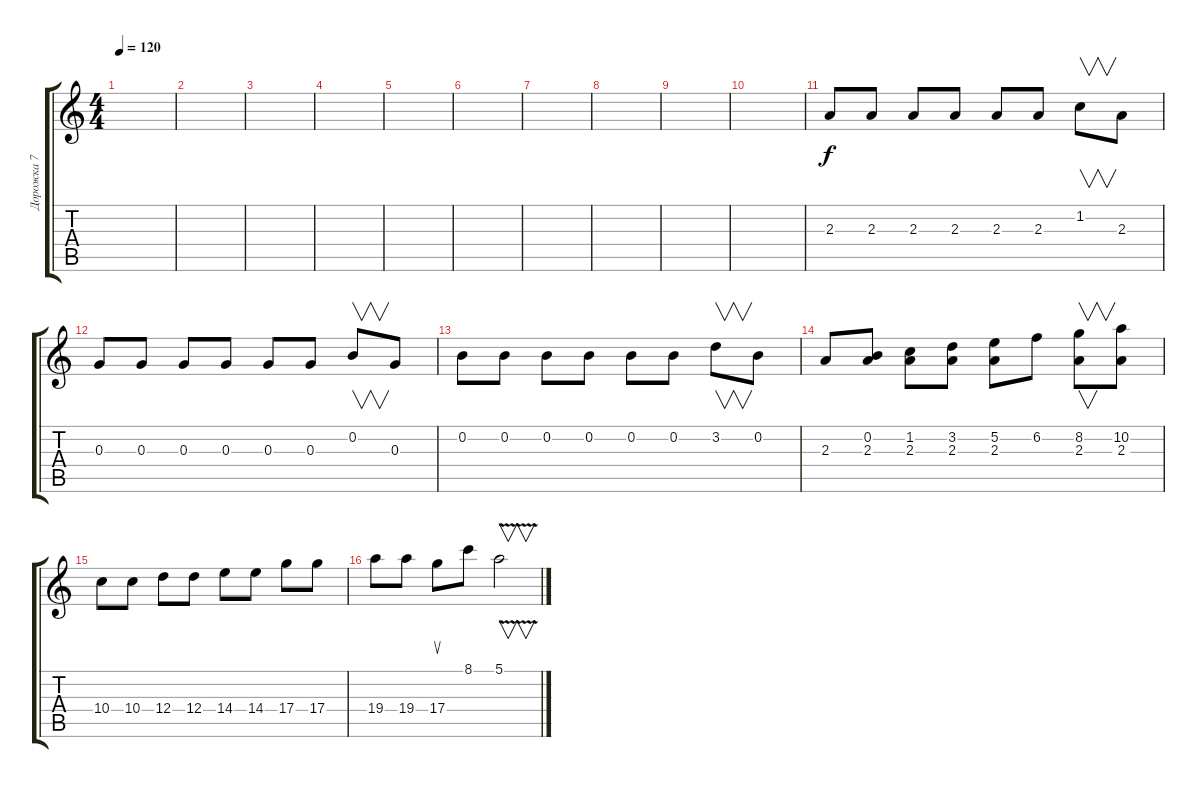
\track ("Дорожка 7" "Дорожка 7") {instrument overdrivenguitar}
\staff {score tabs}
\tuning (E4 B3 G3 D3 A2 E2) {hide}
\ts (4 4)
\tempo 120
\clef g2
\ks c
|
|
|
|
|
|
|
|
|
|
2.3.8 2.3.8 2.3.8 2.3.8 2.3.8 2.3.8 1.2.8{v} 2.3.8 |
0.3.8 0.3.8 0.3.8 0.3.8 0.3.8 0.3.8 0.2.8{v} 0.3.8 |
0.2.8 0.2.8 0.2.8 0.2.8 0.2.8 0.2.8 3.2.8{v} 0.2.8 |
2.3.8 (0.2 2.3).8 (1.2 2.3).8 (3.2 2.3).8 (5.2 2.3).8 6.2.8 (8.2 2.3).8{v} (10.2 2.3).8 |
10.4.8 10.4.8 12.4.8 12.4.8 14.4.8 14.4.8 17.4.8 17.4.8 |
19.4.8 19.4.8 17.4.8{su} 8.1.8 5.1{v}.2{v}
